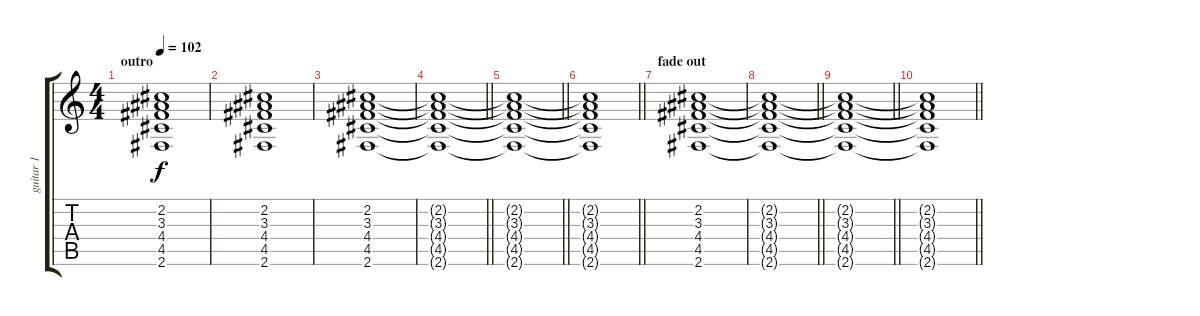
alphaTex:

\track ("guitar 1" "guitar 1") {instrument overdrivenguitar}
\staff {score tabs}
\tuning (E4 B3 G3 D3 A2 E2) {hide}
\ts (4 4)
\section ("" "outro")
\tempo 102
\clef g2
\ks c
(2.2 3.3 4.4 4.5 2.6).1{dy f volume 10 instrument electricguitarclean} |
(2.2 3.3 4.4 4.5 2.6).1 |
(2.2 3.3 4.4 4.5 2.6).1 |
\barLineRight lightlight
(2.2{t} 3.3{t} 4.4{t} 4.5{t} 2.6{t}).1 |
\barLineRight lightlight
(2.2{t} 3.3{t} 4.4{t} 4.5{t} 2.6{t}).1 |
\barLineRight lightlight
(2.2{t} 3.3{t} 4.4{t} 4.5{t} 2.6{t}).1 |
\section ("" "fade out")
(2.2 3.3 4.4 4.5 2.6).1 |
\barLineRight lightlight
(2.2{t} 3.3{t} 4.4{t} 4.5{t} 2.6{t}).1 |
\barLineRight lightlight
(2.2{t} 3.3{t} 4.4{t} 4.5{t} 2.6{t}).1 |
\barLineRight lightlight
(2.2{t} 3.3{t} 4.4{t} 4.5{t} 2.6{t}).1
